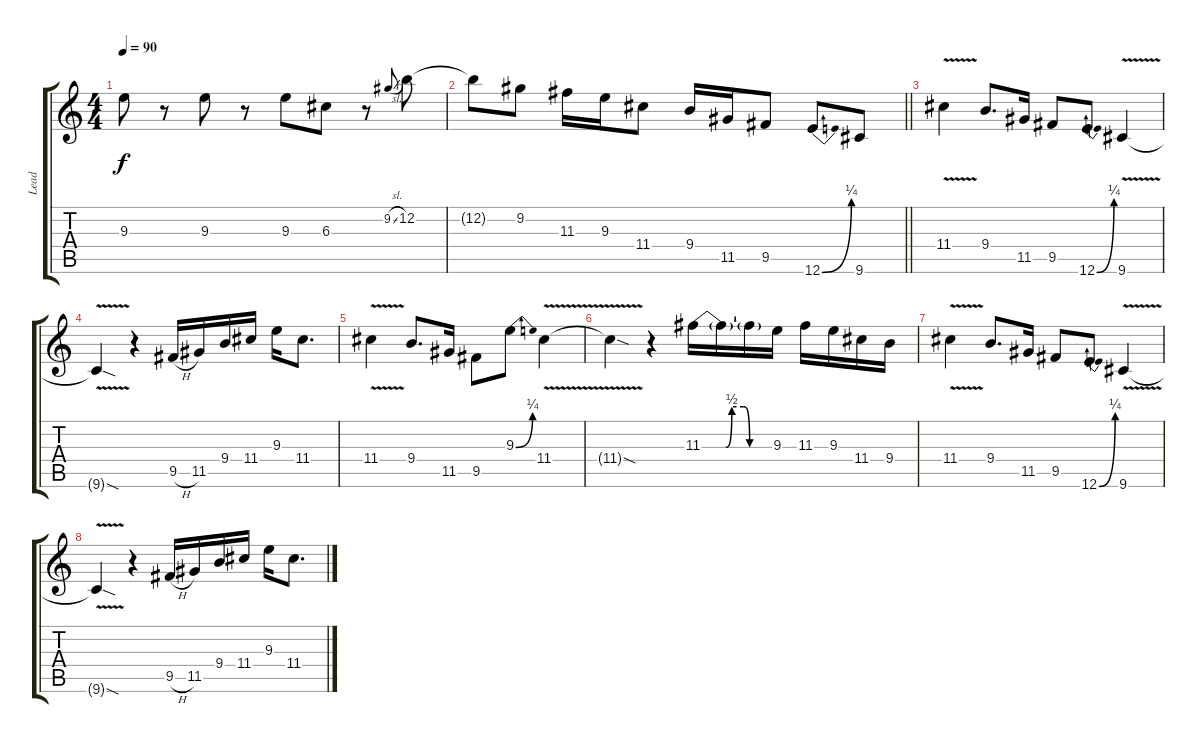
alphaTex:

\track ("Lead" "Lead") {instrument overdrivenguitar}
\staff {score tabs}
\tuning (E4 B3 G3 D3 A2 E2) {hide}
\ts (4 4)
\tempo 90
\clef g2
\ks c
9.3.8{dy f} r.8 9.3.8 r.8 9.3.8 6.3.8 r.8 9.2{sl}.8{gr onbeat} 12.2.8 |
\barLineRight lightlight
12.2{t}.8 9.2.8 11.3.16 9.3.16 11.4.8 9.4.16 11.5.16 9.5.8 12.6{be (bend 0 0 60 1)}.8 9.6.8 |
11.4{v}.4 9.4.8{d} 11.5.16 9.5.8 12.6{be (bend 0 0 60 1)}.8 9.6{v}.4 |
9.6{sod t}.4 r.4 9.5{h}.16 11.5.16 9.4.16 11.4.16 9.3.16 11.4.8{d} |
11.4{v}.4 9.4.8{d} 11.5.16 9.5.8 9.3{be (bend 0 0 60 1)}.8 11.4{v}.4 |
11.4{sod t}.4 r.4 11.3{be (custom 0 0 20 0 25 2 35 2 40 0 60 0)}.16 11.3{t}.16 11.3{t}.16 9.3.16 11.3.16 9.3.16 11.4.16 9.4.16 |
11.4{v}.4 9.4.8{d} 11.5.16 9.5.8 12.6{be (bend 0 0 60 1)}.8 9.6{v}.4 |
9.6{sod t}.4 r.4 9.5{h}.16 11.5.16 9.4.16 11.4.16 9.3.16 11.4.8{d}
